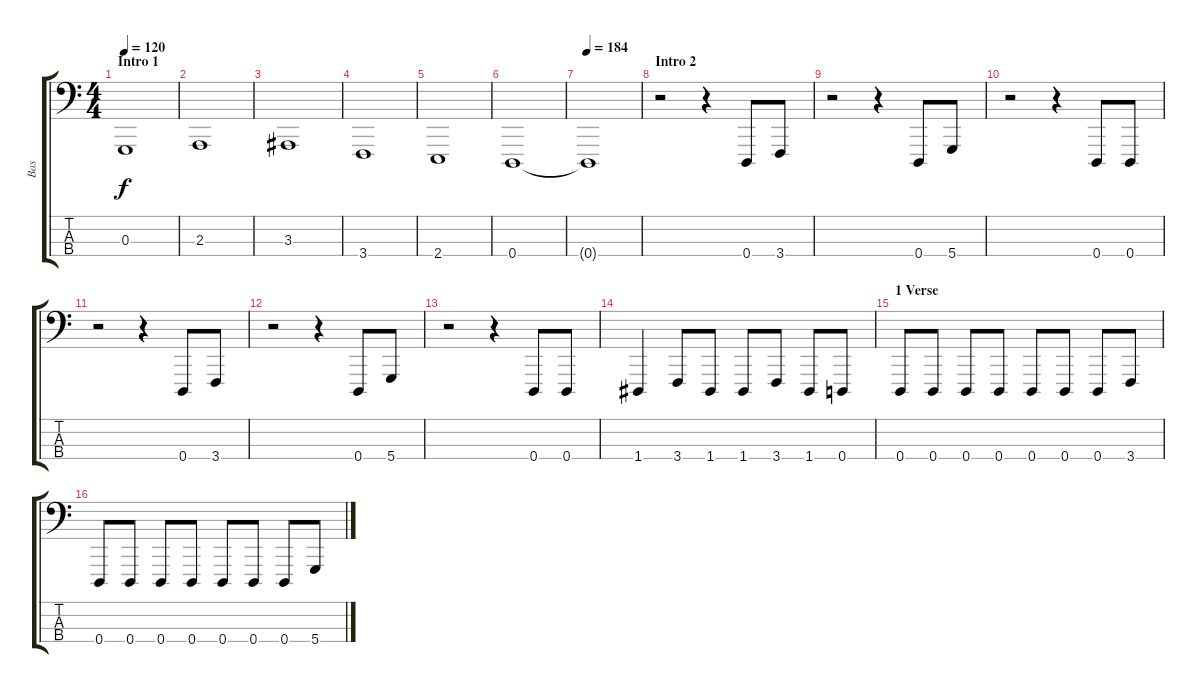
\track ("Bas" "Bas") {instrument cello}
\staff {score tabs}
\tuning (F2 C2 G1 D1) {hide}
\ts (4 4)
\section ("" "Intro 1")
\tempo 120
\clef f4
\ks c
0.3.1{dy f instrument cello} |
2.3.1 |
3.3.1 |
3.4.1 |
2.4.1 |
0.4.1 |
\tempo 184
0.4{t}.1 |
\section ("" "Intro 2")
r.2 r.4 0.4.8 3.4.8 |
r.2 r.4 0.4.8 5.4.8 |
r.2 r.4 0.4.8 0.4.8 |
r.2 r.4 0.4.8 3.4.8 |
r.2 r.4 0.4.8 5.4.8 |
r.2 r.4 0.4.8 0.4.8 |
1.4.4 3.4.8 1.4.8 1.4.8 3.4.8 1.4.8 0.4.8 |
\section ("" "1 Verse")
0.4.8 0.4.8 0.4.8 0.4.8 0.4.8 0.4.8 0.4.8 3.4.8 |
0.4.8 0.4.8 0.4.8 0.4.8 0.4.8 0.4.8 0.4.8 5.4.8
